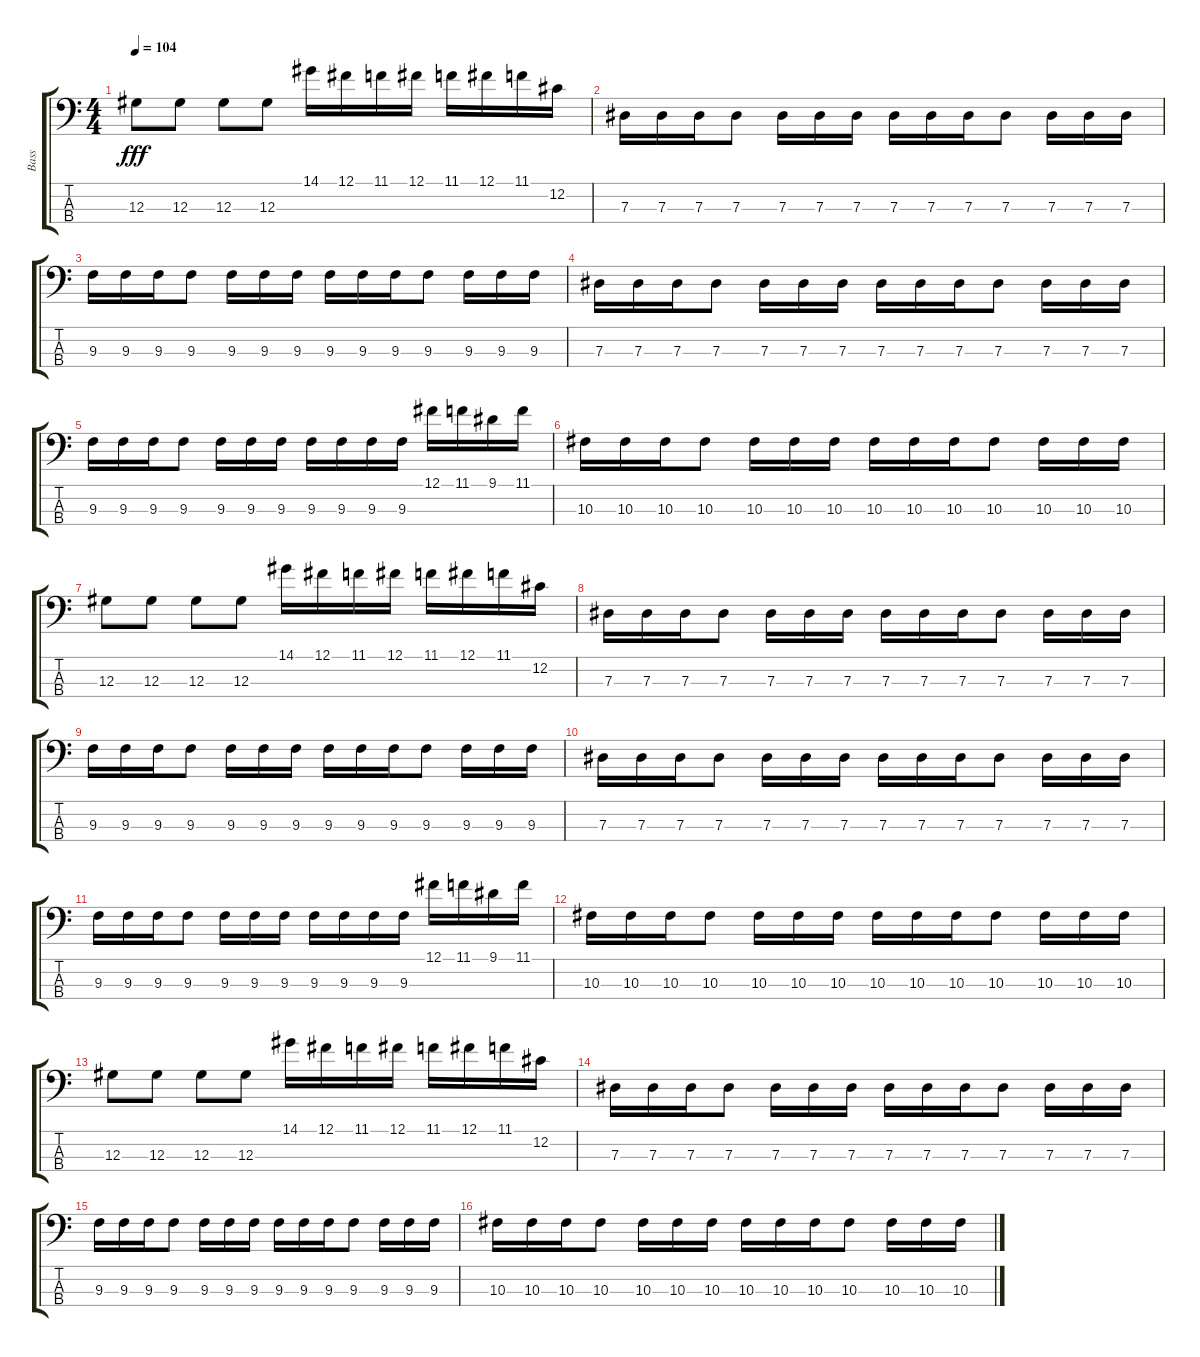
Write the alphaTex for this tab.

\track ("Bass" "Bass") {instrument electricbassfinger}
\staff {score tabs}
\tuning (Gb2 Db2 Ab1 Eb1) {hide}
\ts (4 4)
\tempo 104
\clef f4
\ks c
12.3.8{dy fff} 12.3.8 12.3.8 12.3.8 14.1.16 12.1.16 11.1.16 12.1.16 11.1.16 12.1.16 11.1.16 12.2.16 |
7.3.16 7.3.16 7.3.16 7.3.8 7.3.16 7.3.16 7.3.16 7.3.16 7.3.16 7.3.16 7.3.8 7.3.16 7.3.16 7.3.16 |
9.3.16 9.3.16 9.3.16 9.3.8 9.3.16 9.3.16 9.3.16 9.3.16 9.3.16 9.3.16 9.3.8 9.3.16 9.3.16 9.3.16 |
7.3.16 7.3.16 7.3.16 7.3.8 7.3.16 7.3.16 7.3.16 7.3.16 7.3.16 7.3.16 7.3.8 7.3.16 7.3.16 7.3.16 |
9.3.16 9.3.16 9.3.16 9.3.8 9.3.16 9.3.16 9.3.16 9.3.16 9.3.16 9.3.16 9.3.16 12.1.16 11.1.16 9.1.16 11.1.16 |
10.3.16 10.3.16 10.3.16 10.3.8 10.3.16 10.3.16 10.3.16 10.3.16 10.3.16 10.3.16 10.3.8 10.3.16 10.3.16 10.3.16 |
12.3.8 12.3.8 12.3.8 12.3.8 14.1.16 12.1.16 11.1.16 12.1.16 11.1.16 12.1.16 11.1.16 12.2.16 |
7.3.16 7.3.16 7.3.16 7.3.8 7.3.16 7.3.16 7.3.16 7.3.16 7.3.16 7.3.16 7.3.8 7.3.16 7.3.16 7.3.16 |
9.3.16 9.3.16 9.3.16 9.3.8 9.3.16 9.3.16 9.3.16 9.3.16 9.3.16 9.3.16 9.3.8 9.3.16 9.3.16 9.3.16 |
7.3.16 7.3.16 7.3.16 7.3.8 7.3.16 7.3.16 7.3.16 7.3.16 7.3.16 7.3.16 7.3.8 7.3.16 7.3.16 7.3.16 |
9.3.16 9.3.16 9.3.16 9.3.8 9.3.16 9.3.16 9.3.16 9.3.16 9.3.16 9.3.16 9.3.16 12.1.16 11.1.16 9.1.16 11.1.16 |
10.3.16 10.3.16 10.3.16 10.3.8 10.3.16 10.3.16 10.3.16 10.3.16 10.3.16 10.3.16 10.3.8 10.3.16 10.3.16 10.3.16 |
12.3.8 12.3.8 12.3.8 12.3.8 14.1.16 12.1.16 11.1.16 12.1.16 11.1.16 12.1.16 11.1.16 12.2.16 |
7.3.16 7.3.16 7.3.16 7.3.8 7.3.16 7.3.16 7.3.16 7.3.16 7.3.16 7.3.16 7.3.8 7.3.16 7.3.16 7.3.16 |
9.3.16 9.3.16 9.3.16 9.3.8 9.3.16 9.3.16 9.3.16 9.3.16 9.3.16 9.3.16 9.3.8 9.3.16 9.3.16 9.3.16 |
10.3.16 10.3.16 10.3.16 10.3.8 10.3.16 10.3.16 10.3.16 10.3.16 10.3.16 10.3.16 10.3.8 10.3.16 10.3.16 10.3.16
